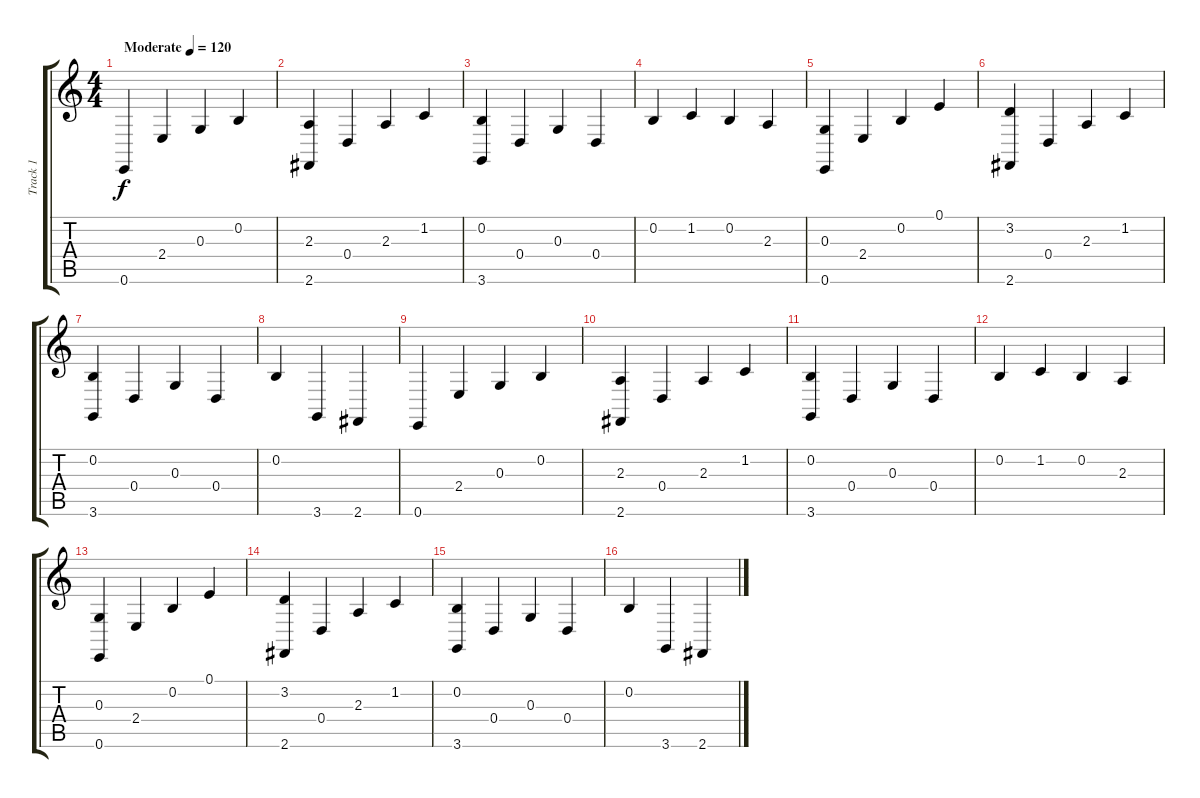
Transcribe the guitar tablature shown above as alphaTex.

\track ("Track 1" "Track 1") {instrument electricgrandpiano}
\staff {score tabs}
\tuning (E4 B3 G3 D3 A2 E2) {hide}
\ts (4 4)
\tempo (120 "Moderate")
\clef g2
\ks c
0.6.4{dy f instrument electricgrandpiano} 2.4.4 0.3.4 0.2.4 |
(2.3 2.6).4 0.4.4 2.3.4 1.2.4 |
(0.2 3.6).4 0.4.4 0.3.4 0.4.4 |
0.2.4 1.2.4 0.2.4 2.3.4 |
(0.3 0.6).4 2.4.4 0.2.4 0.1.4 |
(3.2 2.6).4 0.4.4 2.3.4 1.2.4 |
(0.2 3.6).4 0.4.4 0.3.4 0.4.4 |
0.2.4 3.6.4 2.6.4 |
0.6.4 2.4.4 0.3.4 0.2.4 |
(2.3 2.6).4 0.4.4 2.3.4 1.2.4 |
(0.2 3.6).4 0.4.4 0.3.4 0.4.4 |
0.2.4 1.2.4 0.2.4 2.3.4 |
(0.3 0.6).4 2.4.4 0.2.4 0.1.4 |
(3.2 2.6).4 0.4.4 2.3.4 1.2.4 |
(0.2 3.6).4 0.4.4 0.3.4 0.4.4 |
0.2.4 3.6.4 2.6.4
